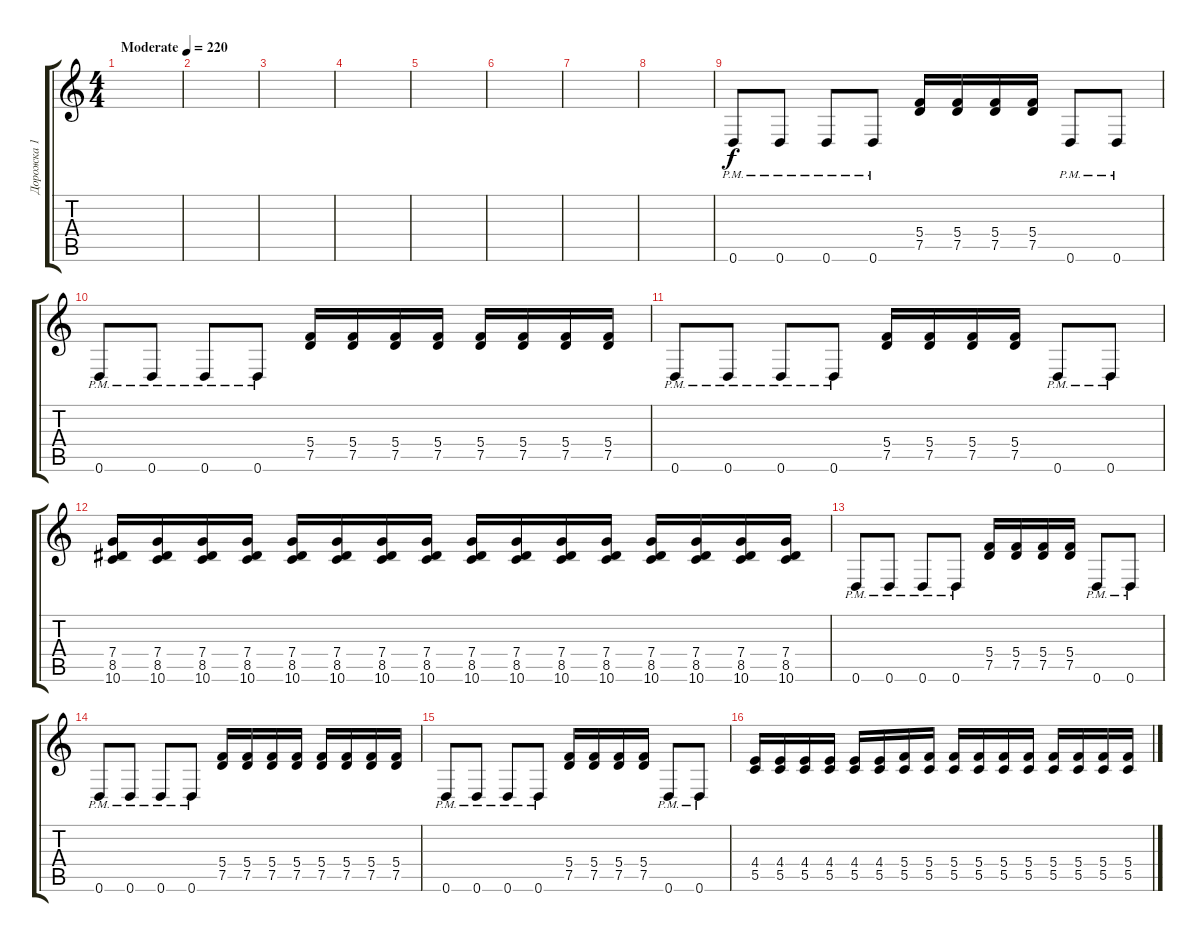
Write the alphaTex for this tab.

\track ("Дорожка 1" "Дорожка 1") {instrument distortionguitar}
\staff {score tabs}
\tuning (D4 A3 F3 C3 G2 D2) {hide}
\ts (4 4)
\tempo (220 "Moderate")
\clef g2
\ks c
|
|
|
|
|
|
|
|
0.6{pm}.8 0.6{pm}.8 0.6{pm}.8 0.6{pm}.8 (5.4 7.5).16 (5.4 7.5).16 (5.4 7.5).16 (5.4 7.5).16 0.6{pm}.8 0.6{pm}.8 |
0.6{pm}.8 0.6{pm}.8 0.6{pm}.8 0.6{pm}.8 (5.4 7.5).16 (5.4 7.5).16 (5.4 7.5).16 (5.4 7.5).16 (5.4 7.5).16 (5.4 7.5).16 (5.4 7.5).16 (5.4 7.5).16 |
0.6{pm}.8 0.6{pm}.8 0.6{pm}.8 0.6{pm}.8 (5.4 7.5).16 (5.4 7.5).16 (5.4 7.5).16 (5.4 7.5).16 0.6{pm}.8 0.6{pm}.8 |
(7.4 8.5 10.6).16 (7.4 8.5 10.6).16 (7.4 8.5 10.6).16 (7.4 8.5 10.6).16 (7.4 8.5 10.6).16 (7.4 8.5 10.6).16 (7.4 8.5 10.6).16 (7.4 8.5 10.6).16 (7.4 8.5 10.6).16 (7.4 8.5 10.6).16 (7.4 8.5 10.6).16 (7.4 8.5 10.6).16 (7.4 8.5 10.6).16 (7.4 8.5 10.6).16 (7.4 8.5 10.6).16 (7.4 8.5 10.6).16 |
0.6{pm}.8 0.6{pm}.8 0.6{pm}.8 0.6{pm}.8 (5.4 7.5).16 (5.4 7.5).16 (5.4 7.5).16 (5.4 7.5).16 0.6{pm}.8 0.6{pm}.8 |
0.6{pm}.8 0.6{pm}.8 0.6{pm}.8 0.6{pm}.8 (5.4 7.5).16 (5.4 7.5).16 (5.4 7.5).16 (5.4 7.5).16 (5.4 7.5).16 (5.4 7.5).16 (5.4 7.5).16 (5.4 7.5).16 |
0.6{pm}.8 0.6{pm}.8 0.6{pm}.8 0.6{pm}.8 (5.4 7.5).16 (5.4 7.5).16 (5.4 7.5).16 (5.4 7.5).16 0.6{pm}.8 0.6{pm}.8 |
(4.4 5.5).16 (4.4 5.5).16 (4.4 5.5).16 (4.4 5.5).16 (4.4 5.5).16 (4.4 5.5).16 (5.4 5.5).16 (5.4 5.5).16 (5.4 5.5).16 (5.4 5.5).16 (5.4 5.5).16 (5.4 5.5).16 (5.4 5.5).16 (5.4 5.5).16 (5.4 5.5).16 (5.4 5.5).16
